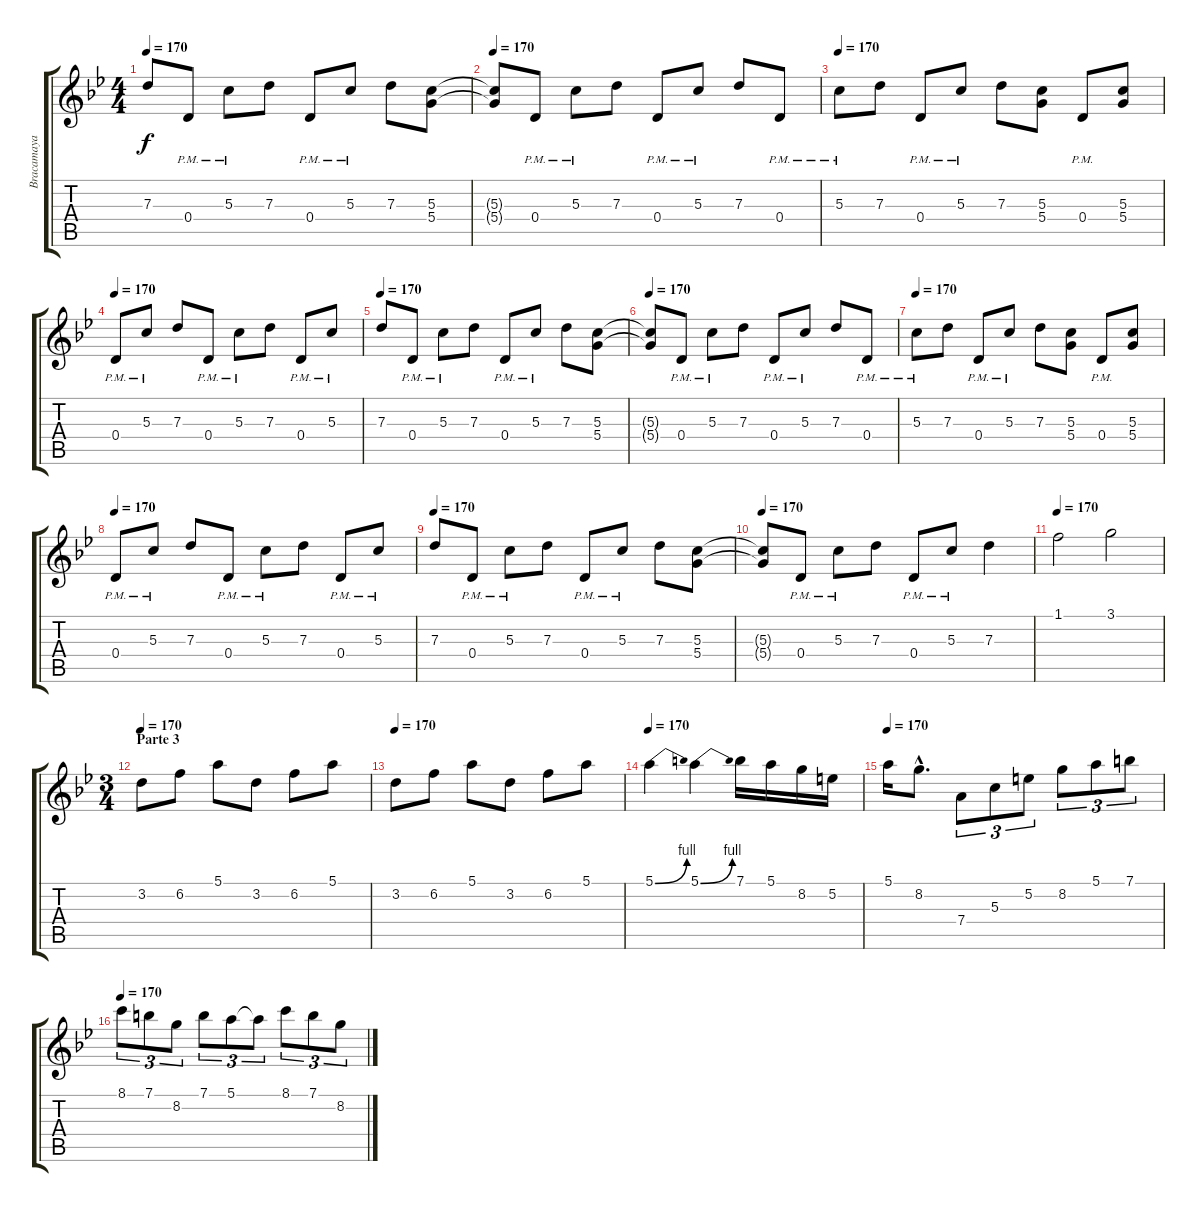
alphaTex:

\track ("Bracamaya" "Bracamaya") {instrument distortionguitar}
\staff {score tabs}
\tuning (E4 B3 G3 D3 A2 E2) {hide}
\ts (4 4)
\tempo 170
\clef g2
\ks gminor
7.3.8{dy f} 0.4{pm}.8 5.3{pm}.8 7.3.8 0.4{pm}.8 5.3{pm}.8 7.3.8 (5.3 5.4).8 |
\tempo 170
(5.3{t} 5.4{t}).8 0.4{pm}.8 5.3{pm}.8 7.3.8 0.4{pm}.8 5.3{pm}.8 7.3.8 0.4{pm}.8 |
\tempo 170
5.3{pm}.8 7.3.8 0.4{pm}.8 5.3{pm}.8 7.3.8 (5.3 5.4).8 0.4{pm}.8 (5.3 5.4).8 |
\tempo 170
0.4{pm}.8 5.3{pm}.8 7.3.8 0.4{pm}.8 5.3{pm}.8 7.3.8 0.4{pm}.8 5.3{pm}.8 |
\tempo 170
7.3.8 0.4{pm}.8 5.3{pm}.8 7.3.8 0.4{pm}.8 5.3{pm}.8 7.3.8 (5.3 5.4).8 |
\tempo 170
(5.3{t} 5.4{t}).8 0.4{pm}.8 5.3{pm}.8 7.3.8 0.4{pm}.8 5.3{pm}.8 7.3.8 0.4{pm}.8 |
\tempo 170
5.3{pm}.8 7.3.8 0.4{pm}.8 5.3{pm}.8 7.3.8 (5.3 5.4).8 0.4{pm}.8 (5.3 5.4).8 |
\tempo 170
0.4{pm}.8 5.3{pm}.8 7.3.8 0.4{pm}.8 5.3{pm}.8 7.3.8 0.4{pm}.8 5.3{pm}.8 |
\tempo 170
7.3.8 0.4{pm}.8 5.3{pm}.8 7.3.8 0.4{pm}.8 5.3{pm}.8 7.3.8 (5.3 5.4).8 |
\tempo 170
(5.3{t} 5.4{t}).8 0.4{pm}.8 5.3{pm}.8 7.3.8 0.4{pm}.8 5.3{pm}.8 7.3.4 |
\tempo 170
1.1.2 3.1.2 |
\ts (3 4)
\section ("" "Parte 3")
\tempo 170
3.2.8 6.2.8 5.1.8 3.2.8 6.2.8 5.1.8 |
\tempo 170
3.2.8 6.2.8 5.1.8 3.2.8 6.2.8 5.1.8 |
\tempo 170
5.1{be (bend 0 0 60 4)}.4 5.1{be (bend 0 0 60 4)}.4 7.1.16 5.1.16 8.2.16 5.2.16 |
\tempo 170
5.1.16 8.2{hac}.8{d} 7.4.8{tu (3 2)} 5.3.8{tu (3 2)} 5.2.8{tu (3 2)} 8.2.8{tu (3 2)} 5.1.8{tu (3 2)} 7.1.8{tu (3 2)} |
\tempo 170
8.1.8{tu (3 2)} 7.1.8{tu (3 2)} 8.2.8{tu (3 2)} 7.1.8{tu (3 2)} 5.1.8{tu (3 2)} 5.1{t}.8{tu (3 2)} 8.1.8{tu (3 2)} 7.1.8{tu (3 2)} 8.2.8{tu (3 2)}
